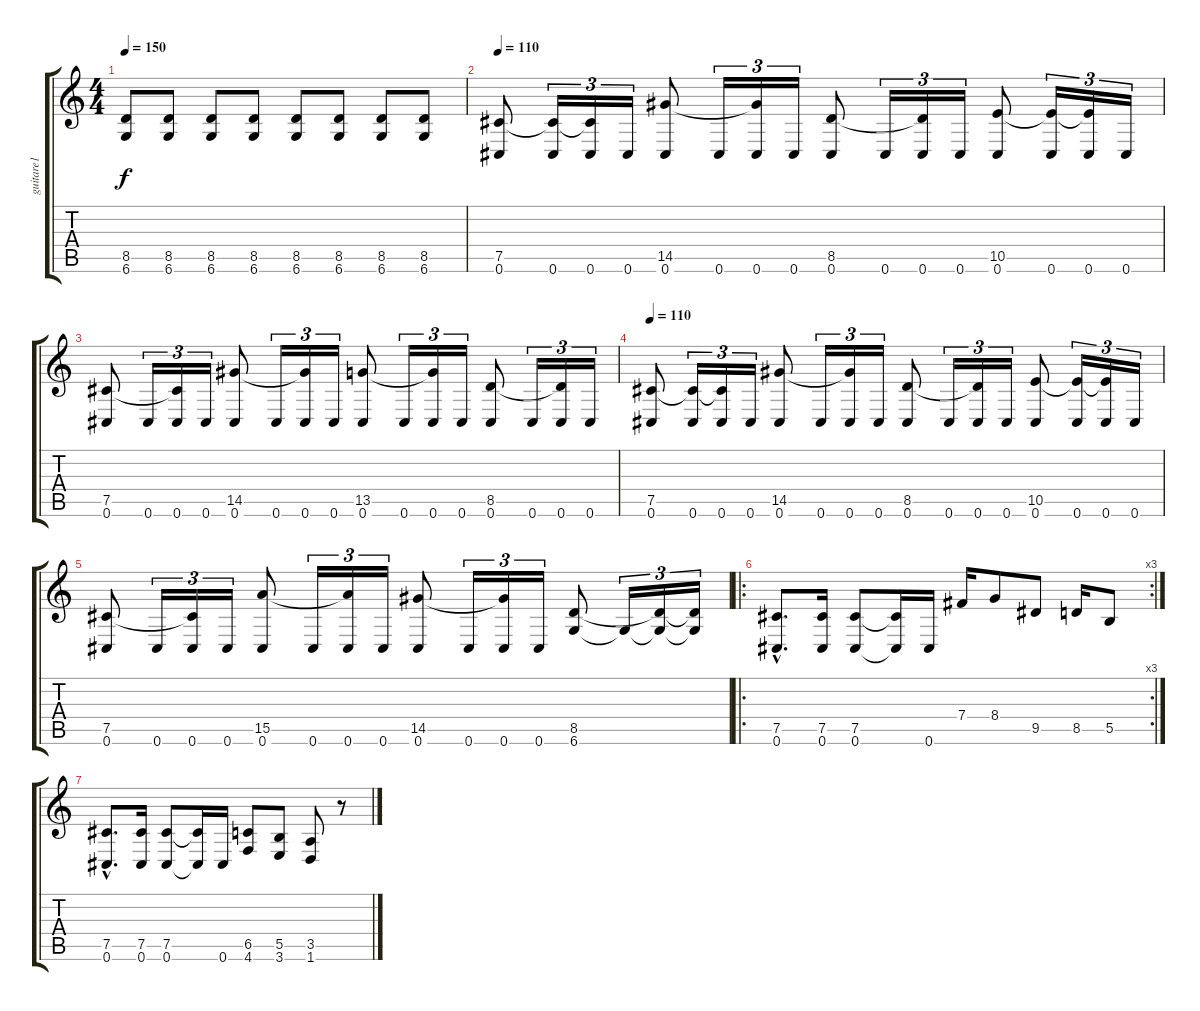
\track ("guitare1" "guitare1") {instrument distortionguitar}
\staff {score tabs}
\tuning (Db4 Ab3 E3 B2 Gb2 Db2) {hide}
\ts (4 4)
\tempo 150
\clef g2
\ks c
(8.5 6.6).8{dy f} (8.5 6.6).8 (8.5 6.6).8 (8.5 6.6).8 (8.5 6.6).8 (8.5 6.6).8 (8.5 6.6).8 (8.5 6.6).8 |
\tempo 110
(7.5 0.6).8 (7.5{t} 0.6).16{tu (3 2)} (7.5{t} 0.6).16{tu (3 2)} 0.6.16{tu (3 2)} (14.5 0.6).8 0.6.16{tu (3 2)} (14.5{t} 0.6).16{tu (3 2)} 0.6.16{tu (3 2)} (8.5 0.6).8 0.6.16{tu (3 2)} (8.5{t} 0.6).16{tu (3 2)} 0.6.16{tu (3 2)} (10.5 0.6).8 (10.5{t} 0.6).16{tu (3 2)} (10.5{t} 0.6).16{tu (3 2)} 0.6.16{tu (3 2)} |
(7.5 0.6).8 0.6.16{tu (3 2)} (7.5{t} 0.6).16{tu (3 2)} 0.6.16{tu (3 2)} (14.5 0.6).8 0.6.16{tu (3 2)} (14.5{t} 0.6).16{tu (3 2)} 0.6.16{tu (3 2)} (13.5 0.6).8 0.6.16{tu (3 2)} (13.5{t} 0.6).16{tu (3 2)} 0.6.16{tu (3 2)} (8.5 0.6).8 0.6.16{tu (3 2)} (8.5{t} 0.6).16{tu (3 2)} 0.6.16{tu (3 2)} |
\tempo 110
(7.5 0.6).8 (7.5{t} 0.6).16{tu (3 2)} (7.5{t} 0.6).16{tu (3 2)} 0.6.16{tu (3 2)} (14.5 0.6).8 0.6.16{tu (3 2)} (14.5{t} 0.6).16{tu (3 2)} 0.6.16{tu (3 2)} (8.5 0.6).8 0.6.16{tu (3 2)} (8.5{t} 0.6).16{tu (3 2)} 0.6.16{tu (3 2)} (10.5 0.6).8 (10.5{t} 0.6).16{tu (3 2)} (10.5{t} 0.6).16{tu (3 2)} 0.6.16{tu (3 2)} |
(7.5 0.6).8 0.6.16{tu (3 2)} (7.5{t} 0.6).16{tu (3 2)} 0.6.16{tu (3 2)} (15.5 0.6).8 0.6.16{tu (3 2)} (15.5{t} 0.6).16{tu (3 2)} 0.6.16{tu (3 2)} (14.5 0.6).8 0.6.16{tu (3 2)} (14.5{t} 0.6).16{tu (3 2)} 0.6.16{tu (3 2)} (8.5 6.6).8 6.6{t}.16{tu (3 2)} (8.5{t} 6.6{t}).16{tu (3 2)} (8.5{t} 6.6{t}).16{tu (3 2)} |
\ro
\rc 3
(7.5{hac} 0.6{hac}).8{d} (7.5 0.6).16 (7.5 0.6).8 (7.5{t} 0.6{t}).16 0.6.16 7.4.16 8.4.8 9.5.8 8.5.16 5.5.8 |
(7.5{hac} 0.6{hac}).8{d} (7.5 0.6).16 (7.5 0.6).8 (7.5{t} 0.6{t}).16 0.6.16 (6.5 4.6).8 (5.5 3.6).8 (3.5 1.6).8 r.8
